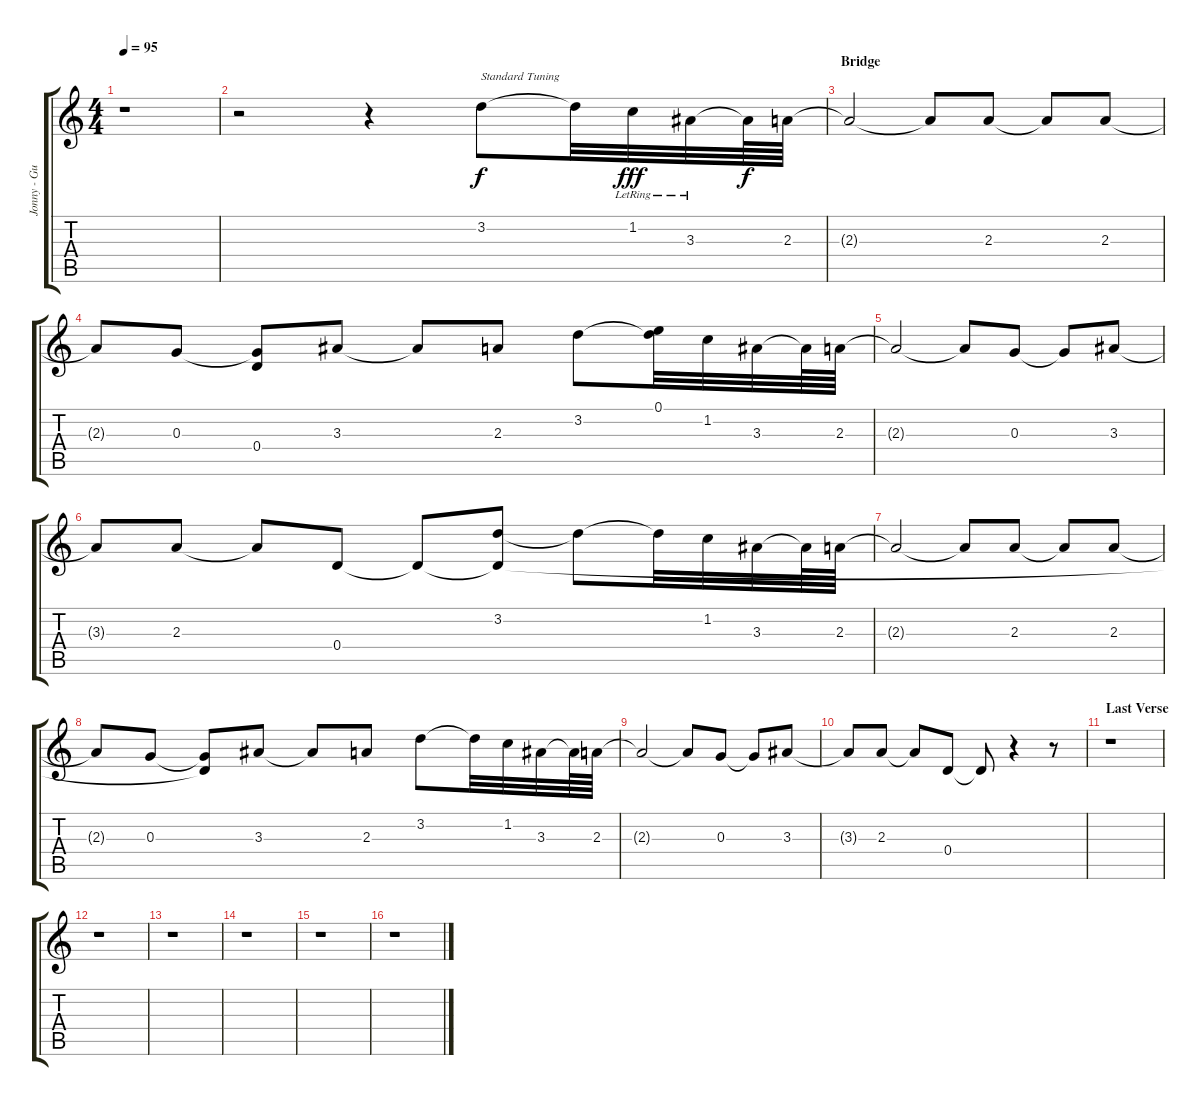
\track ("Jonny - Guitar" "Jonny - Gu") {instrument electricguitarjazz}
\staff {score tabs}
\tuning (E4 B3 G3 D3 A2 E2) {hide}
\ts (4 4)
\tempo 95
\clef g2
\ks c
r.1{dy f} |
r.2 r.4 3.2.8{txt "Standard Tuning"} 3.2{t}.32 1.2{lr}.32{dy fff} 3.3{lr}.32 3.3{t}.64{dy f} 2.3.64 |
\section ("" "Bridge")
2.3{t}.2 2.3{t}.8 2.3.8 2.3{t}.8 2.3.8 |
2.3{t}.8 0.3.8 (0.3{t} 0.4).8 3.3.8 3.3{t}.8 2.3.8 3.2.8 (0.1 3.2{t}).32 1.2.32 3.3.32 3.3{t}.64 2.3.64 |
2.3{t}.2 2.3{t}.8 0.3.8 0.3{t}.8 3.3.8 |
3.3{t}.8 2.3.8 2.3{t}.8 0.4.8 0.4{t}.8 (3.2 0.4{t}).8 3.2{t}.8 3.2{t}.32 1.2.32 3.3.32 3.3{t}.64 2.3.64 |
2.3{t}.2 2.3{t}.8 2.3.8 2.3{t}.8 2.3.8 |
2.3{t}.8 0.3.8 (0.3{t} 0.4{t}).8 3.3.8 3.3{t}.8 2.3.8 3.2.8 3.2{t}.32 1.2.32 3.3.32 3.3{t}.64 2.3.64 |
2.3{t}.2 2.3{t}.8 0.3.8 0.3{t}.8 3.3.8 |
3.3{t}.8 2.3.8 2.3{t}.8 0.4.8 0.4{t}.8 r.4 r.8 |
\section ("" "Last Verse")
r.1 |
r.1 |
r.1 |
r.1 |
r.1 |
r.1
